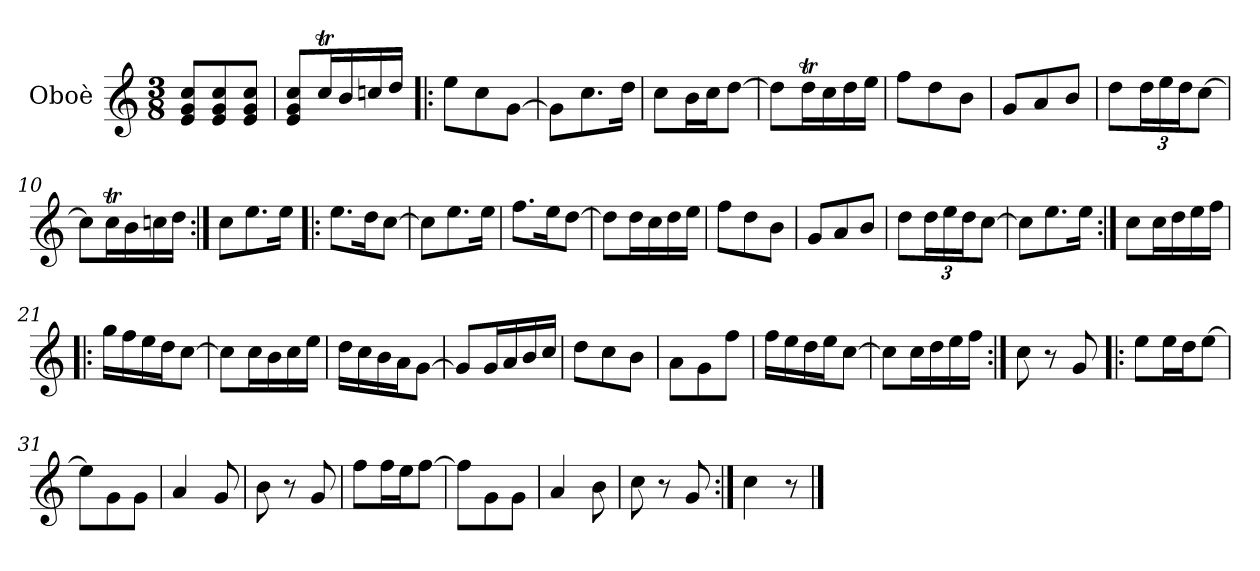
**kern
*part1
*staff1
*I"Oboè
*I'Ob.
*clefG2
*k[]
*M3/8
*MM105
=1
8e/ 8g/ 8cc/L
8e/ 8g/ 8cc/
8e/ 8g/ 8cc/J
=2
8e/ 8g/ 8cc/L
16ccT/L
16bTTT/
16cc/
16dd/JJ
=3!|:
8ee\L
8cc\
[8g\J
=4
8g\L]
8.cc\
16dd\Jk
=5
8cc\L
16b\L
16cc\J
[8dd\J
=6
8dd\L]
16ddT\L
16ccTTT\
16dd\
16ee\JJ
=7
8ff\L
8dd\
8b\J
=8
8g/L
8a/
8b/J
=9
8dd\L
*Xbrackettup
24dd\L
24ee\
24dd\J
[8cc\J
!!LO:LB:g=z
=10
8cc\L]
16ccT\L
16bTTT\
16cc\
16dd\JJ
=11:|!
8cc\L
8.ee\
16ee\Jk
=12!|:
8.ee\L
16dd\K
[8cc\J
=13
8cc\L]
8.ee\
16ee\Jk
=14
8.ff\L
16ee\K
[8dd\J
=15
8dd\L]
16dd\L
16cc\
16dd\
16ee\JJ
=16
8ff\L
8dd\
8b\J
=17
8g/L
8a/
8b/J
=18
8dd\L
24dd\L
24ee\
24dd\J
[8cc\J
=19
8cc\L]
8.ee\
16ee\Jk
!!LO:LB:g=z
=20:|!
8cc\L
16cc\L
16dd\
16ee\
16ff\JJ
=21!|:
16gg\LL
16ff\
16ee\
16dd\J
[8cc\J
=22
8cc\L]
16cc\L
16b\
16cc\
16ee\JJ
=23
16dd\LL
16cc\
16b\
16a\J
[8g\J
=24
8g/L]
16g/L
16a/
16b/
16cc/JJ
=25
8dd\L
8cc\
8b\J
=26
8a\L
8g\
8ff\J
=27
16ff\LL
16ee\
16dd\
16ee\J
[8cc\J
=28
8cc\L]
16cc\L
16dd\
16ee\
16ff\JJ
!!LO:LB:g=z
=29:|!
8cc\
8r
8g/
=30!|:
8ee\L
16ee\L
16dd\J
[8ee\J
=31
8ee\L]
8g\
8g\J
=32
4a/
8g/
=33
8b\
8r
8g/
=34
8ff\L
16ff\L
16ee\J
[8ff\J
=35
8ff\L]
8g\
8g\J
=36
4a/
8b\
=37
8cc\
8r
8g/
=38:|!
4cc\
8r
==
*-
